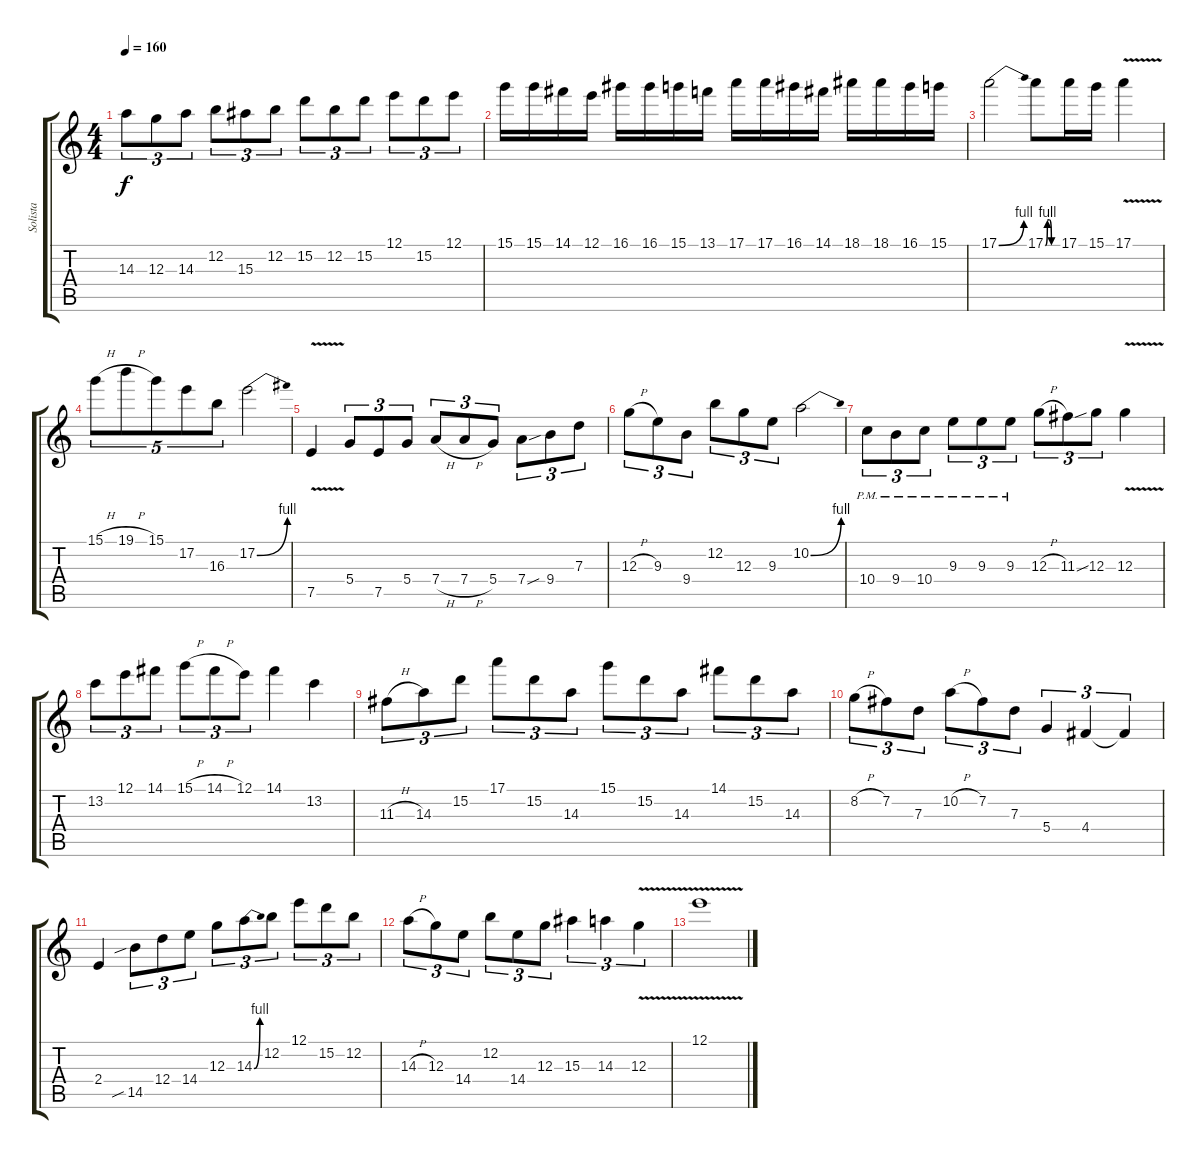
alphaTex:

\track ("Solista" "Solista") {instrument distortionguitar}
\staff {score tabs}
\tuning (E4 B3 G3 D3 A2 E2) {hide}
\ts (4 4)
\tempo 160
\clef g2
\ks c
14.3.8{tu (3 2) dy f} 12.3.8{tu (3 2)} 14.3.8{tu (3 2)} 12.2.8{tu (3 2)} 15.3.8{tu (3 2)} 12.2.8{tu (3 2)} 15.2.8{tu (3 2)} 12.2.8{tu (3 2)} 15.2.8{tu (3 2)} 12.1.8{tu (3 2)} 15.2.8{tu (3 2)} 12.1.8{tu (3 2)} |
15.1.16 15.1.16 14.1.16 12.1.16 16.1.16 16.1.16 15.1.16 13.1.16 17.1.16 17.1.16 16.1.16 14.1.16 18.1.16 18.1.16 16.1.16 15.1.16 |
17.1{be (bend 0 0 60 4)}.2 17.1{be (custom 0 0 10 4 20 4 30 0 60 0)}.8 17.1.16 15.1.16 17.1{v}.4 |
15.1{h}.8{tu (5 4)} 19.1{h}.8{tu (5 4)} 15.1.8{tu (5 4)} 17.2.8{tu (5 4)} 16.3.8{tu (5 4)} 17.2{be (bend 0 0 60 4)}.2 |
7.5{v}.4 5.4.8{tu (3 2)} 7.5.8{tu (3 2)} 5.4.8{tu (3 2)} 7.4{h}.8{tu (3 2)} 7.4{h}.8{tu (3 2)} 5.4.8{tu (3 2)} 7.4{sou}.8{tu (3 2)} 9.4.8{tu (3 2)} 7.3.8{tu (3 2)} |
12.3{h}.8{tu (3 2)} 9.3.8{tu (3 2)} 9.4.8{tu (3 2)} 12.2.8{tu (3 2)} 12.3.8{tu (3 2)} 9.3.8{tu (3 2)} 10.2{be (bend 0 0 60 4)}.2 |
10.4{pm}.8{tu (3 2)} 9.4{pm}.8{tu (3 2)} 10.4{pm}.8{tu (3 2)} 9.3{pm}.8{tu (3 2)} 9.3{pm}.8{tu (3 2)} 9.3{pm}.8{tu (3 2)} 12.3{h}.8{tu (3 2)} 11.3{sou}.8{tu (3 2)} 12.3.8{tu (3 2)} 12.3{v}.4 |
13.2.8{tu (3 2)} 12.1.8{tu (3 2)} 14.1.8{tu (3 2)} 15.1{h}.8{tu (3 2)} 14.1{h}.8{tu (3 2)} 12.1.8{tu (3 2)} 14.1.4 13.2.4 |
11.3{h}.8{tu (3 2)} 14.3.8{tu (3 2)} 15.2.8{tu (3 2)} 17.1.8{tu (3 2)} 15.2.8{tu (3 2)} 14.3.8{tu (3 2)} 15.1.8{tu (3 2)} 15.2.8{tu (3 2)} 14.3.8{tu (3 2)} 14.1.8{tu (3 2)} 15.2.8{tu (3 2)} 14.3.8{tu (3 2)} |
8.2{h}.8{tu (3 2)} 7.2.8{tu (3 2)} 7.3.8{tu (3 2)} 10.2{h}.8{tu (3 2)} 7.2.8{tu (3 2)} 7.3.8{tu (3 2)} 5.4.4{tu (3 2)} 4.4.4{tu (3 2)} 4.4{t}.4{tu (3 2)} |
2.4.4 14.5{sib}.8{tu (3 2)} 12.4.8{tu (3 2)} 14.4.8{tu (3 2)} 12.3.8{tu (3 2)} 14.3{be (bend 0 0 60 4)}.8{tu (3 2)} 12.2.8{tu (3 2)} 12.1.8{tu (3 2)} 15.2.8{tu (3 2)} 12.2.8{tu (3 2)} |
14.3{h}.8{tu (3 2)} 12.3.8{tu (3 2)} 14.4.8{tu (3 2)} 12.2.8{tu (3 2)} 14.4.8{tu (3 2)} 12.3.8{tu (3 2)} 15.3.4{tu (3 2)} 14.3.4{tu (3 2)} 12.3{v}.4{tu (3 2)} |
12.1{v}.1
